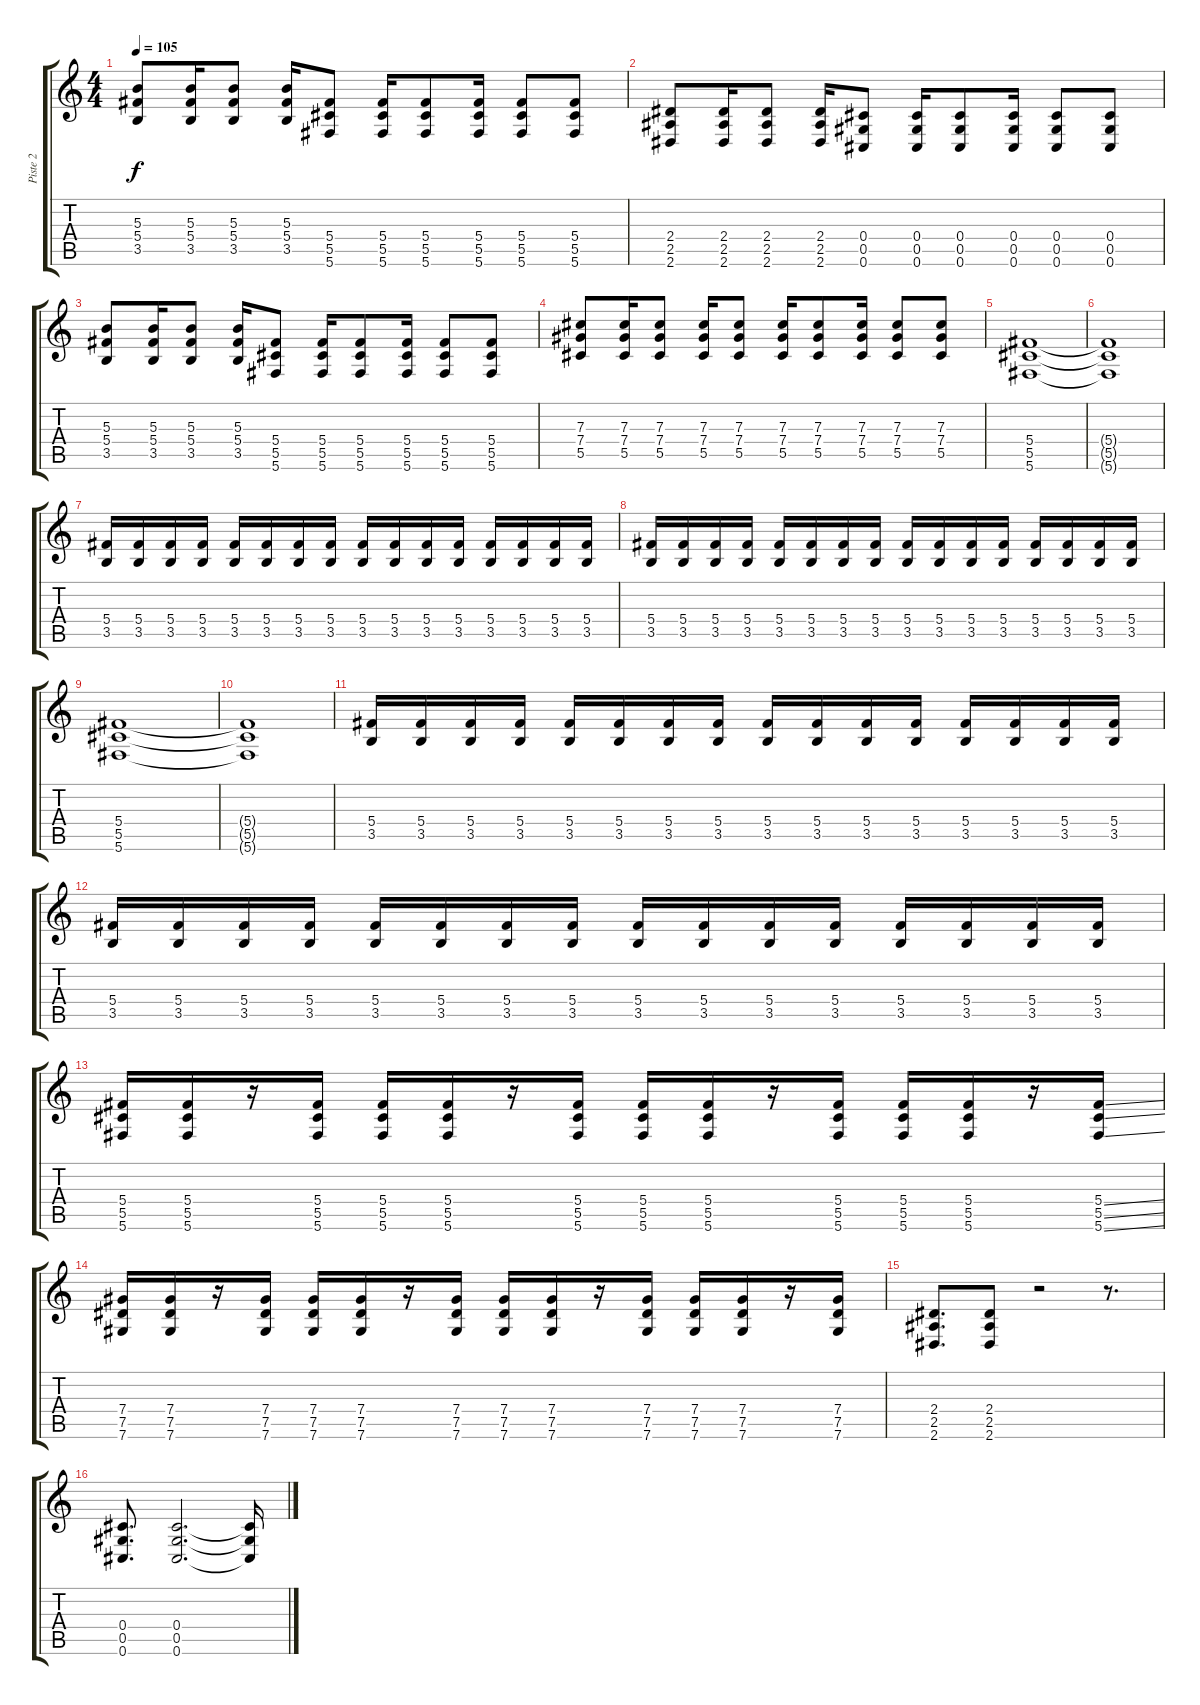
\track ("Piste 2" "Piste 2") {instrument distortionguitar}
\staff {score tabs}
\tuning (Eb4 Bb3 Gb3 Db3 Ab2 Db2) {hide}
\ts (4 4)
\tempo 105
\clef g2
\ks c
(5.3 5.4 3.5).8{dy f} (5.3 5.4 3.5).16 (5.3 5.4 3.5).8 (5.3 5.4 3.5).16 (5.4 5.5 5.6).8 (5.4 5.5 5.6).16 (5.4 5.5 5.6).8 (5.4 5.5 5.6).16 (5.4 5.5 5.6).8 (5.4 5.5 5.6).8 |
(2.4 2.5 2.6).8 (2.4 2.5 2.6).16 (2.4 2.5 2.6).8 (2.4 2.5 2.6).16 (0.4 0.5 0.6).8 (0.4 0.5 0.6).16 (0.4 0.5 0.6).8 (0.4 0.5 0.6).16 (0.4 0.5 0.6).8 (0.4 0.5 0.6).8 |
(5.3 5.4 3.5).8 (5.3 5.4 3.5).16 (5.3 5.4 3.5).8 (5.3 5.4 3.5).16 (5.4 5.5 5.6).8 (5.4 5.5 5.6).16 (5.4 5.5 5.6).8 (5.4 5.5 5.6).16 (5.4 5.5 5.6).8 (5.4 5.5 5.6).8 |
(7.3 7.4 5.5).8 (7.3 7.4 5.5).16 (7.3 7.4 5.5).8 (7.3 7.4 5.5).16 (7.3 7.4 5.5).8 (7.3 7.4 5.5).16 (7.3 7.4 5.5).8 (7.3 7.4 5.5).16 (7.3 7.4 5.5).8 (7.3 7.4 5.5).8 |
(5.4 5.5 5.6).1 |
(5.4{t} 5.5{t} 5.6{t}).1 |
(5.4 3.5).16 (5.4 3.5).16 (5.4 3.5).16 (5.4 3.5).16 (5.4 3.5).16 (5.4 3.5).16 (5.4 3.5).16 (5.4 3.5).16 (5.4 3.5).16 (5.4 3.5).16 (5.4 3.5).16 (5.4 3.5).16 (5.4 3.5).16 (5.4 3.5).16 (5.4 3.5).16 (5.4 3.5).16 |
(5.4 3.5).16 (5.4 3.5).16 (5.4 3.5).16 (5.4 3.5).16 (5.4 3.5).16 (5.4 3.5).16 (5.4 3.5).16 (5.4 3.5).16 (5.4 3.5).16 (5.4 3.5).16 (5.4 3.5).16 (5.4 3.5).16 (5.4 3.5).16 (5.4 3.5).16 (5.4 3.5).16 (5.4 3.5).16 |
(5.4 5.5 5.6).1 |
(5.4{t} 5.5{t} 5.6{t}).1 |
(5.4 3.5).16 (5.4 3.5).16 (5.4 3.5).16 (5.4 3.5).16 (5.4 3.5).16 (5.4 3.5).16 (5.4 3.5).16 (5.4 3.5).16 (5.4 3.5).16 (5.4 3.5).16 (5.4 3.5).16 (5.4 3.5).16 (5.4 3.5).16 (5.4 3.5).16 (5.4 3.5).16 (5.4 3.5).16 |
(5.4 3.5).16 (5.4 3.5).16 (5.4 3.5).16 (5.4 3.5).16 (5.4 3.5).16 (5.4 3.5).16 (5.4 3.5).16 (5.4 3.5).16 (5.4 3.5).16 (5.4 3.5).16 (5.4 3.5).16 (5.4 3.5).16 (5.4 3.5).16 (5.4 3.5).16 (5.4 3.5).16 (5.4 3.5).16 |
(5.4 5.5 5.6).16 (5.4 5.5 5.6).16 r.16 (5.4 5.5 5.6).16 (5.4 5.5 5.6).16 (5.4 5.5 5.6).16 r.16 (5.4 5.5 5.6).16 (5.4 5.5 5.6).16 (5.4 5.5 5.6).16 r.16 (5.4 5.5 5.6).16 (5.4 5.5 5.6).16 (5.4 5.5 5.6).16 r.16 (5.4{ss} 5.5{ss} 5.6{ss}).16 |
(7.4 7.5 7.6).16 (7.4 7.5 7.6).16 r.16 (7.4 7.5 7.6).16 (7.4 7.5 7.6).16 (7.4 7.5 7.6).16 r.16 (7.4 7.5 7.6).16 (7.4 7.5 7.6).16 (7.4 7.5 7.6).16 r.16 (7.4 7.5 7.6).16 (7.4 7.5 7.6).16 (7.4 7.5 7.6).16 r.16 (7.4 7.5 7.6).16 |
(2.4 2.5 2.6).8{d} (2.4 2.5 2.6).8 r.2 r.8{d} |
(0.4 0.5 0.6).8{d} (0.4 0.5 0.6).2{d} (0.4{t} 0.5{t} 0.6{t}).16
